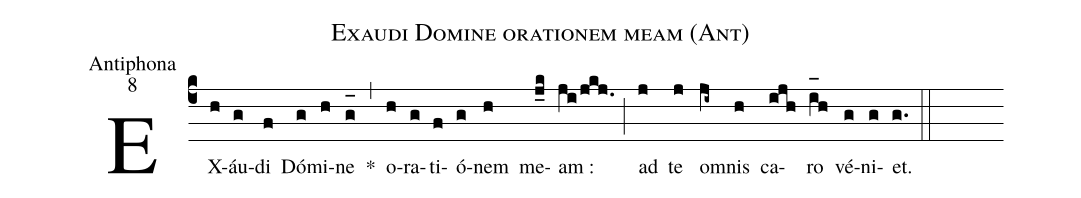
name:Exaudi Domine orationem meam (Ant);
office-part:Antiphona;
mode:8;
%%
(c4) EX(h)áu(g)di(f) Dó(g)mi(h)ne(g_[oh:h]) *(,) o(h)ra(g)ti(f)ó(g)nem(h) me(j_k)am :(ji/jkj.) (;) ad(j) te(j) o(ji~)mnis(h) ca(ijh)ro(i_[oh:h]h) vé(g)ni(g)et.(g.) (::)
